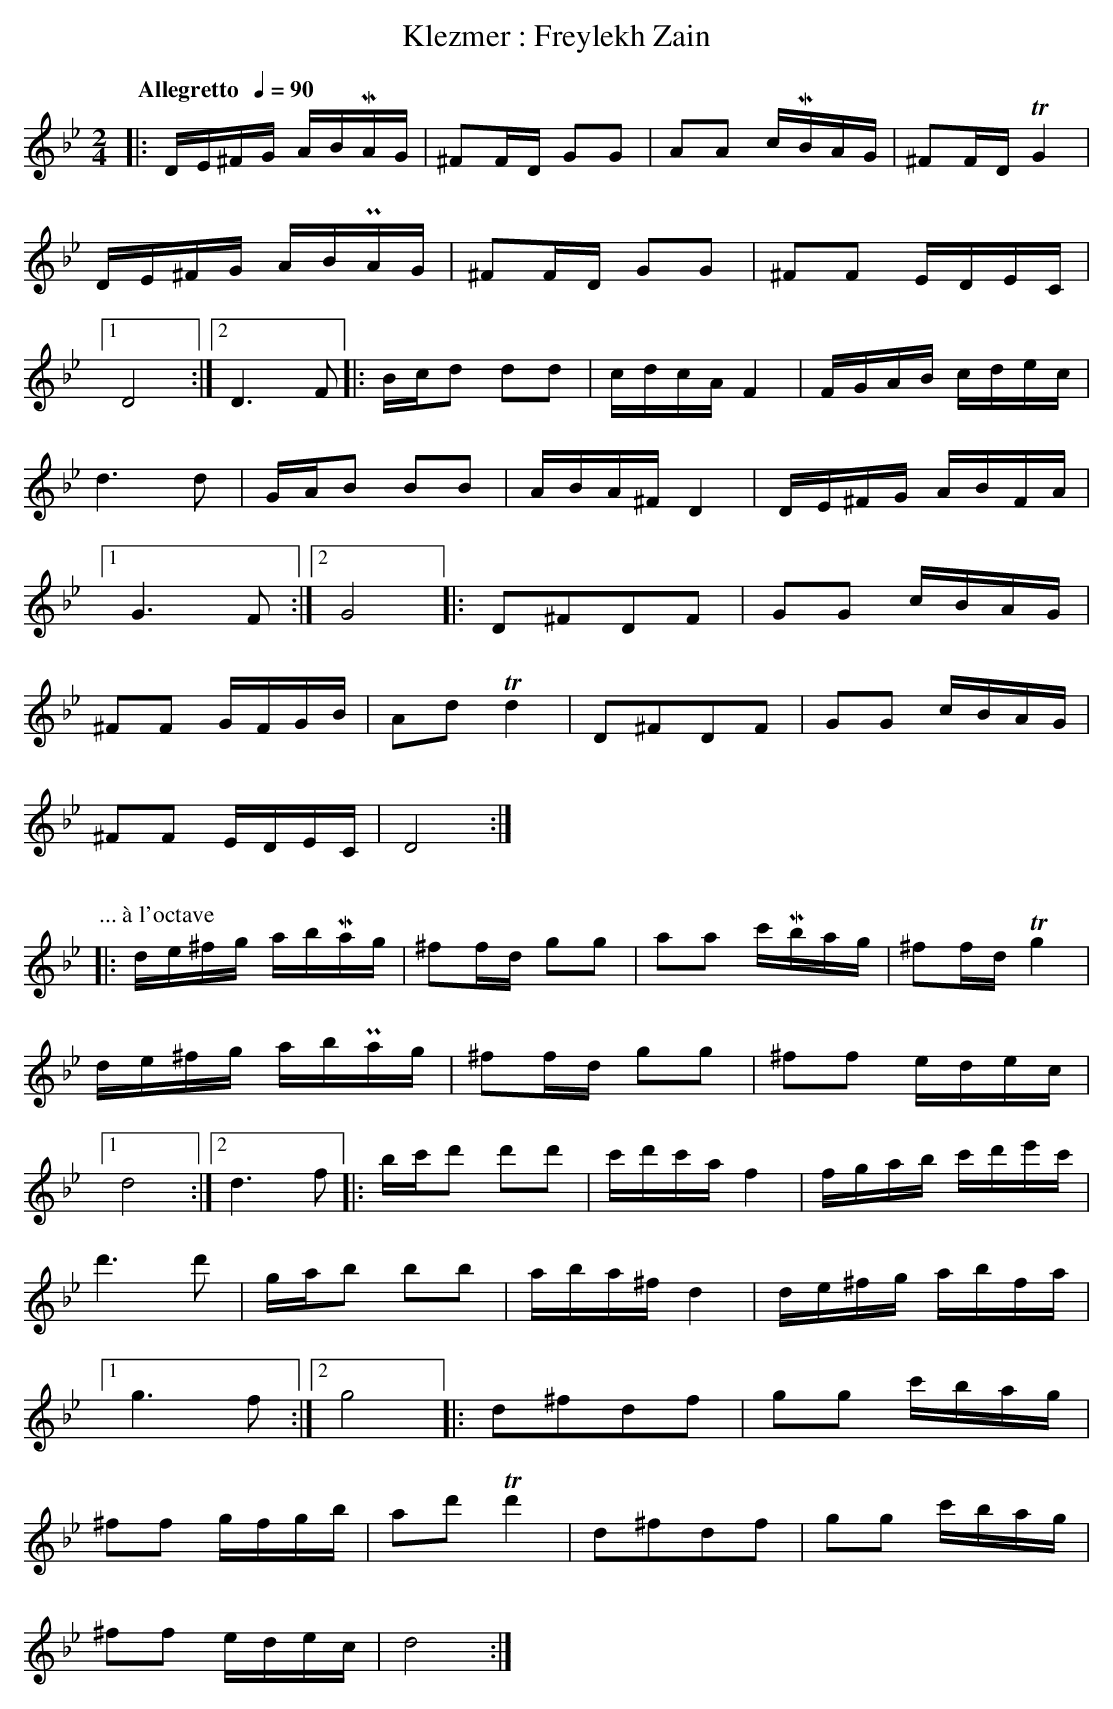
X:1
T:Klezmer : Freylekh Zain
M:2/4
L:1/16
Q:"Allegretto  "1/4=90
K:Bbmaj
|: DE^FG ABMAG | ^F2FD G2G2 | A2A2 cMBAG | ^F2FD TG4 |
DE^FG ABPAG | ^F2FD G2G2 | ^F2F2 EDEC |1
D8 :|2 D6 F2 |: Bcd2 d2d2 | cdcA F4 | FGAB cdec |
d6 d2 | GAB2 B2B2 | ABA^F D4 | DE^FG ABFA |1
G6 F2 :|2 G8 |: D2^F2D2F2 | G2G2 cBAG |
^F2F2 GFGB | A2d2 Td4 | D2^F2D2F2 | G2G2 cBAG |
^F2F2 EDEC | D8 :|
%%newpage
P:... à l'octave
K:Bbmaj
|: de^fg abMag | ^f2fd g2g2 | a2a2 c'Mbag | ^f2fd Tg4 |
de^fg abPag | ^f2fd g2g2 | ^f2f2 edec |1
d8 :|2 d6 f2 |: bc'd'2 d'2d'2 | c'd'c'a f4 | fgab c'd'e'c' |
d'6 d'2 | gab2 b2b2 | aba^f d4 | de^fg abfa |1
g6 f2 :|2 g8 |: d2^f2d2f2 | g2g2 c'bag |
^f2f2 gfgb | a2d'2 Td'4 | d2^f2d2f2 | g2g2 c'bag |
^f2f2 edec | d8 :|
